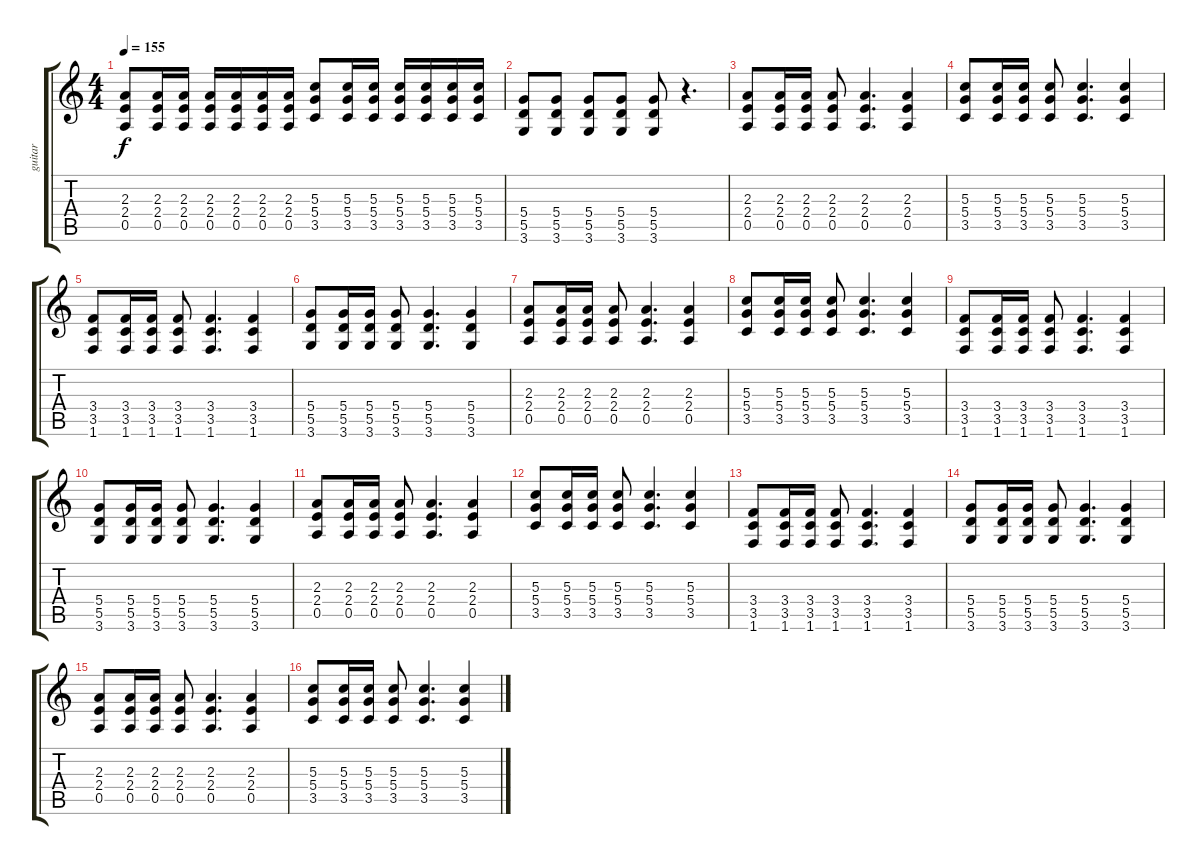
\track ("guitar" "guitar") {instrument distortionguitar}
\staff {score tabs}
\tuning (E4 B3 G3 D3 A2 E2) {hide}
\ts (4 4)
\tempo 155
\clef g2
\ks c
(2.3 2.4 0.5).8{dy f} (2.3 2.4 0.5).16 (2.3 2.4 0.5).16 (2.3 2.4 0.5).16 (2.3 2.4 0.5).16 (2.3 2.4 0.5).16 (2.3 2.4 0.5).16 (5.3 5.4 3.5).8 (5.3 5.4 3.5).16 (5.3 5.4 3.5).16 (5.3 5.4 3.5).16 (5.3 5.4 3.5).16 (5.3 5.4 3.5).16 (5.3 5.4 3.5).16 |
(5.4 5.5 3.6).8 (5.4 5.5 3.6).8 (5.4 5.5 3.6).8 (5.4 5.5 3.6).8 (5.4 5.5 3.6).8 r.4{d} |
(2.3 2.4 0.5).8 (2.3 2.4 0.5).16 (2.3 2.4 0.5).16 (2.3 2.4 0.5).8 (2.3 2.4 0.5).4{d} (2.3 2.4 0.5).4 |
(5.3 5.4 3.5).8 (5.3 5.4 3.5).16 (5.3 5.4 3.5).16 (5.3 5.4 3.5).8 (5.3 5.4 3.5).4{d} (5.3 5.4 3.5).4 |
(3.4 3.5 1.6).8 (3.4 3.5 1.6).16 (3.4 3.5 1.6).16 (3.4 3.5 1.6).8 (3.4 3.5 1.6).4{d} (3.4 3.5 1.6).4 |
(5.4 5.5 3.6).8 (5.4 5.5 3.6).16 (5.4 5.5 3.6).16 (5.4 5.5 3.6).8 (5.4 5.5 3.6).4{d} (5.4 5.5 3.6).4 |
(2.3 2.4 0.5).8 (2.3 2.4 0.5).16 (2.3 2.4 0.5).16 (2.3 2.4 0.5).8 (2.3 2.4 0.5).4{d} (2.3 2.4 0.5).4 |
(5.3 5.4 3.5).8 (5.3 5.4 3.5).16 (5.3 5.4 3.5).16 (5.3 5.4 3.5).8 (5.3 5.4 3.5).4{d} (5.3 5.4 3.5).4 |
(3.4 3.5 1.6).8 (3.4 3.5 1.6).16 (3.4 3.5 1.6).16 (3.4 3.5 1.6).8 (3.4 3.5 1.6).4{d} (3.4 3.5 1.6).4 |
(5.4 5.5 3.6).8 (5.4 5.5 3.6).16 (5.4 5.5 3.6).16 (5.4 5.5 3.6).8 (5.4 5.5 3.6).4{d} (5.4 5.5 3.6).4 |
(2.3 2.4 0.5).8 (2.3 2.4 0.5).16 (2.3 2.4 0.5).16 (2.3 2.4 0.5).8 (2.3 2.4 0.5).4{d} (2.3 2.4 0.5).4 |
(5.3 5.4 3.5).8 (5.3 5.4 3.5).16 (5.3 5.4 3.5).16 (5.3 5.4 3.5).8 (5.3 5.4 3.5).4{d} (5.3 5.4 3.5).4 |
(3.4 3.5 1.6).8 (3.4 3.5 1.6).16 (3.4 3.5 1.6).16 (3.4 3.5 1.6).8 (3.4 3.5 1.6).4{d} (3.4 3.5 1.6).4 |
(5.4 5.5 3.6).8 (5.4 5.5 3.6).16 (5.4 5.5 3.6).16 (5.4 5.5 3.6).8 (5.4 5.5 3.6).4{d} (5.4 5.5 3.6).4 |
(2.3 2.4 0.5).8 (2.3 2.4 0.5).16 (2.3 2.4 0.5).16 (2.3 2.4 0.5).8 (2.3 2.4 0.5).4{d} (2.3 2.4 0.5).4 |
(5.3 5.4 3.5).8 (5.3 5.4 3.5).16 (5.3 5.4 3.5).16 (5.3 5.4 3.5).8 (5.3 5.4 3.5).4{d} (5.3 5.4 3.5).4
